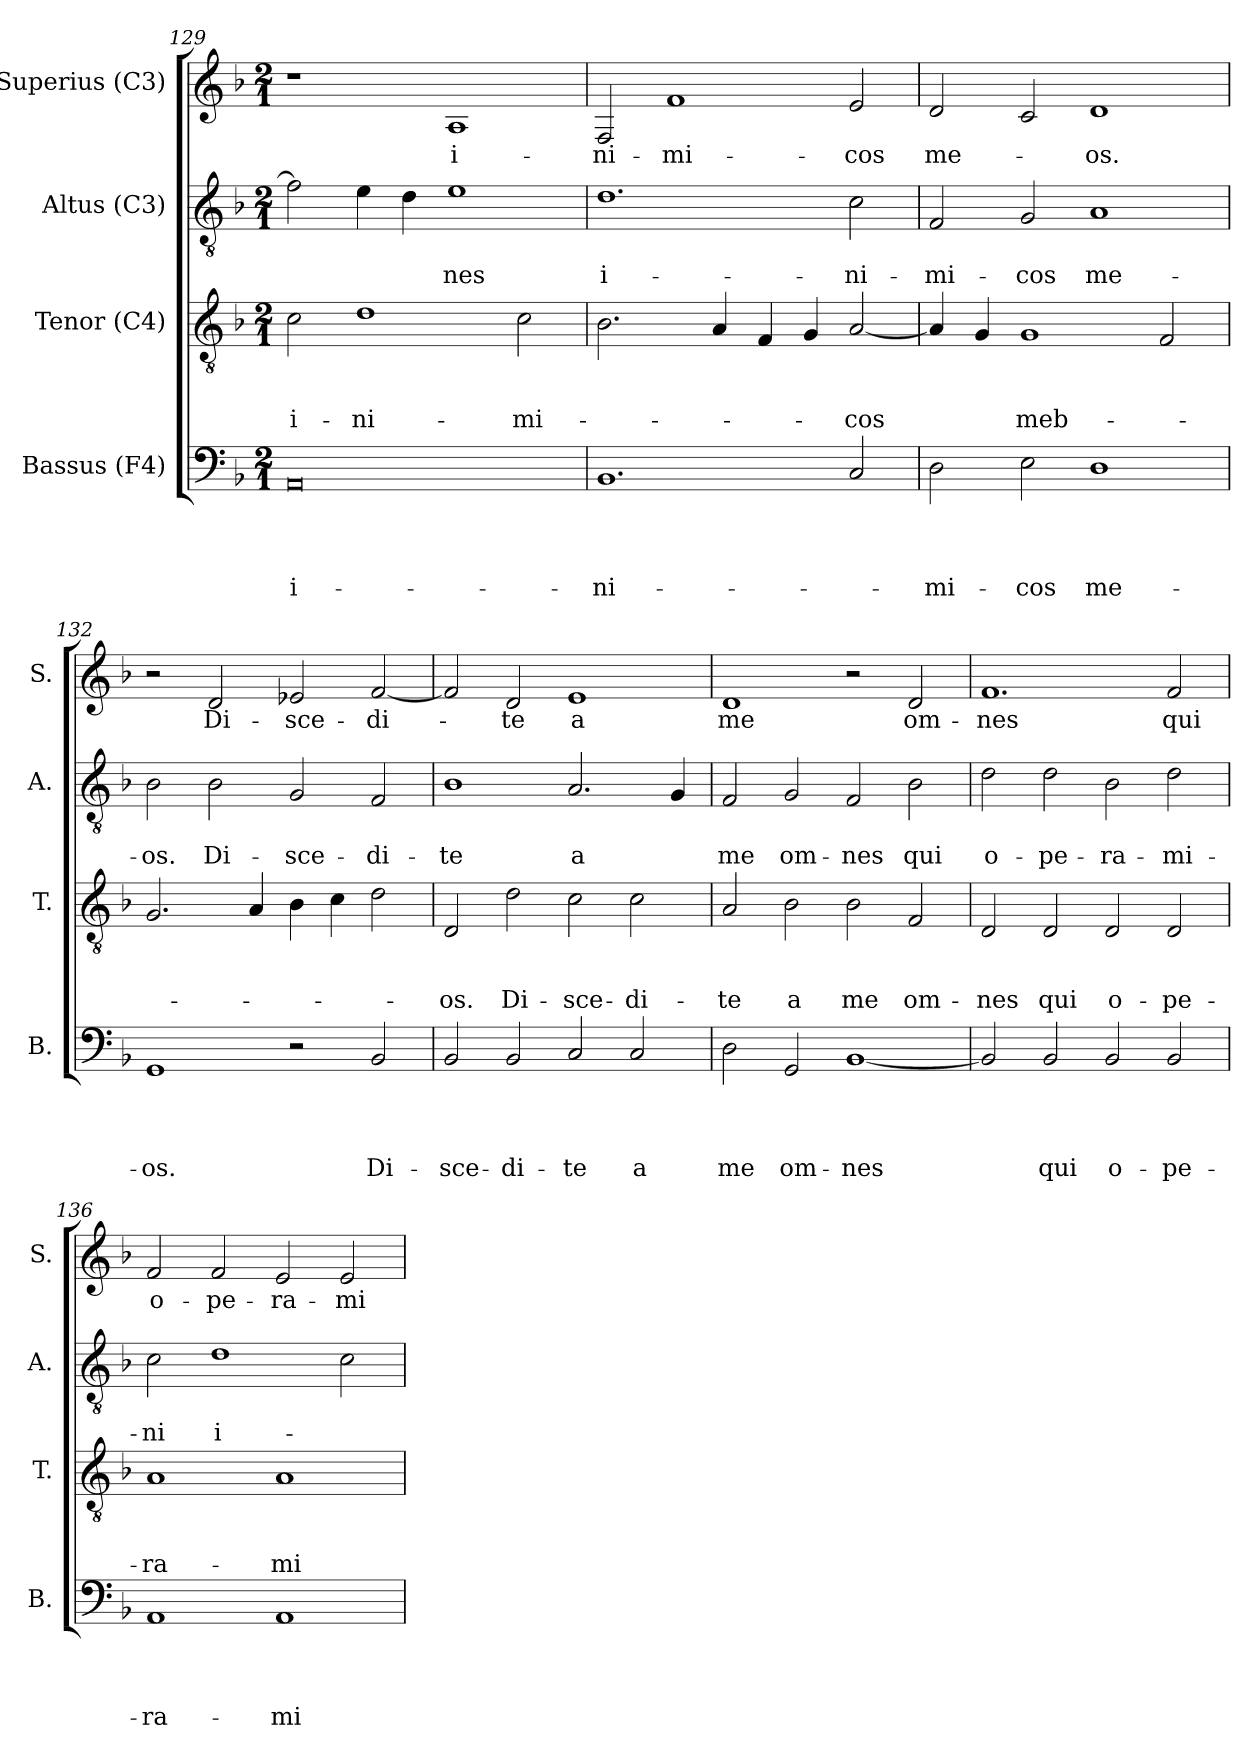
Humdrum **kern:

**kern	**text	**text	**text	**text	**kern	**text	**text	**text	**kern	**text	**text	**kern	**text
*part4	*part4	*part4	*part4	*part4	*part3	*part3	*part3	*part3	*part2	*part2	*part2	*part1	*part1
*staff4	*staff4	*staff4	*staff4	*staff4	*staff3	*staff3	*staff3	*staff3	*staff2	*staff2	*staff2	*staff1	*staff1
*I"Bassus (F4)	*	*	*	*	*I"Tenor (C4)	*	*	*	*I"Altus (C3)	*	*	*I"Superius (C3)	*
*I'B.	*	*	*	*	*I'T.	*	*	*	*I'A.	*	*	*I'S.	*
*clefF4	*	*	*	*	*clefGv2	*	*	*	*clefGv2	*	*	*clefG2	*
*k[b-]	*	*	*	*	*k[b-]	*	*	*	*k[b-]	*	*	*k[b-]	*
*F:	*	*	*	*	*F:	*	*	*	*F:	*	*	*F:	*
*M2/1	*	*	*	*	*M2/1	*	*	*	*M2/1	*	*	*M2/1	*
=129	=129	=129	=129	=129	=129	=129	=129	=129	=129	=129	=129	=129	=129
!	!	!	!	!LO:LY:b:rj	!	!	!	!LO:LY:b	!	!	!	!	!
0AA	.	.	.	i-	2c\	.	.	i-	2f\]	.	.	1r	.
!	!	!	!	!	!	!	!	!LO:LY:b	!	!	!	!	!
.	.	.	.	.	1d	.	.	-ni-	4e\	.	.	.	.
.	.	.	.	.	.	.	.	.	4d\	.	.	.	.
!	!	!	!	!	!	!	!	!	!	!	!LO:LY:b	!	!LO:LY:b:rj
.	.	.	.	.	.	.	.	.	1e	.	-nes	1A	i-
!	!	!	!	!	!	!	!	!LO:LY:b	!	!	!	!	!
.	.	.	.	.	2c\	.	.	-mi-	.	.	.	.	.
=130	=130	=130	=130	=130	=130	=130	=130	=130	=130	=130	=130	=130	=130
!	!	!	!	!LO:LY:b	!	!	!	!	!	!	!LO:LY:b:rj	!	!LO:LY:b
1.BB-	.	.	.	-ni-	2.B-\	.	.	.	1.d	.	i-	2F/	-ni-
!	!	!	!	!	!	!	!	!	!	!	!	!	!LO:LY:b
.	.	.	.	.	.	.	.	.	.	.	.	1f	-mi-
.	.	.	.	.	4A/	.	.	.	.	.	.	.	.
.	.	.	.	.	4F/	.	.	.	.	.	.	.	.
.	.	.	.	.	4G/	.	.	.	.	.	.	.	.
!	!	!	!	!	!	!	!	!LO:LY:b	!	!	!LO:LY:b	!	!LO:LY:b
2C/	.	.	.	.	[<2A/	.	.	-cos	2c\	.	-ni-	2e/	-cos
!!LO:LB:g=z
=131	=131	=131	=131	=131	=131	=131	=131	=131	=131	=131	=131	=131	=131
!	!	!	!	!LO:LY:b	!	!	!	!	!	!	!LO:LY:b	!	!LO:LY:b
2D\	.	.	.	-mi-	4A/]	.	.	.	2F/	.	-mi-	2d/	me-
.	.	.	.	.	4G/	.	.	.	.	.	.	.	.
!	!	!	!	!LO:LY:b	!	!	!	!LO:LY:b:rj	!	!	!LO:LY:b	!	!
2E\	.	.	.	-cos	1G	.	.	meb-	2G/	.	-cos	2c/	.
!	!	!	!	!LO:LY:b	!	!	!	!	!	!	!LO:LY:b	!	!LO:LY:b
1D	.	.	.	me-	.	.	.	.	1A	.	me-	1d	-os.
.	.	.	.	.	2F/	.	.	.	.	.	.	.	.
=132	=132	=132	=132	=132	=132	=132	=132	=132	=132	=132	=132	=132	=132
!	!	!	!	!LO:LY:b	!	!	!	!	!	!	!LO:LY:b	!	!
1GG	.	.	.	-os.	2.G/	.	.	.	2B-\	.	-os.	2r	.
!	!	!	!	!	!	!	!	!	!	!	!LO:LY:b	!	!LO:LY:b
.	.	.	.	.	.	.	.	.	2B-\	.	Di-	2d/	Di-
.	.	.	.	.	4A/	.	.	.	.	.	.	.	.
!	!	!	!	!	!	!	!	!	!	!	!LO:LY:b	!	!LO:LY:b
2r	.	.	.	.	4B-\	.	.	.	2G/	.	-sce-	2e-/	-sce-
.	.	.	.	.	4c\	.	.	.	.	.	.	.	.
!	!	!	!	!LO:LY:b	!	!	!	!	!	!	!LO:LY:b	!	!LO:LY:b
2BB-/	.	.	.	Di-	2d\	.	.	.	2F/	.	-di-	[<2f/	-di-
=133	=133	=133	=133	=133	=133	=133	=133	=133	=133	=133	=133	=133	=133
!	!	!	!	!LO:LY:b	!	!	!	!LO:LY:b	!	!	!LO:LY:b	!	!
2BB-/	.	.	.	-sce-	2D/	.	.	-os.	1B-	.	-te	2f/]	.
!	!	!	!	!LO:LY:b	!	!	!	!LO:LY:b	!	!	!	!	!LO:LY:b
2BB-/	.	.	.	-di-	2d\	.	.	Di-	.	.	.	2d/	-te
!	!	!	!	!LO:LY:b	!	!	!	!LO:LY:b	!	!	!LO:LY:b	!	!LO:LY:b:rj
2C/	.	.	.	-te	2c\	.	.	-sce-	2.A/	.	a	1e	a
!	!	!	!	!LO:LY:b	!	!	!	!LO:LY:b	!	!	!	!	!
2C/	.	.	.	a	2c\	.	.	-di-	.	.	.	.	.
.	.	.	.	.	.	.	.	.	4G/	.	.	.	.
=134	=134	=134	=134	=134	=134	=134	=134	=134	=134	=134	=134	=134	=134
!	!	!	!	!LO:LY:b	!	!	!	!LO:LY:b	!	!	!LO:LY:b	!	!LO:LY:b
2D\	.	.	.	me	2A/	.	.	-te	2F/	.	me	1d	me
!	!	!	!	!LO:LY:b	!	!	!	!LO:LY:b	!	!	!LO:LY:b	!	!
2GG/	.	.	.	om-	2B-\	.	.	a	2G/	.	om-	.	.
!	!	!	!	!LO:LY:b	!	!	!	!LO:LY:b	!	!	!LO:LY:b	!	!
[<1BB-	.	.	.	-nes	2B-\	.	.	me	2F/	.	-nes	2r	.
!	!	!	!	!	!	!	!	!LO:LY:b	!	!	!LO:LY:b	!	!LO:LY:b
.	.	.	.	.	2F/	.	.	om-	2B-\	.	qui	2d/	om-
!!LO:LB:g=z
=135	=135	=135	=135	=135	=135	=135	=135	=135	=135	=135	=135	=135	=135
!	!	!	!	!	!	!	!	!LO:LY:b	!	!	!LO:LY:b	!	!LO:LY:b
2BB-/]	.	.	.	.	2D/	.	.	-nes	2d\	.	o-	1.f	-nes
!	!	!	!	!LO:LY:b	!	!	!	!LO:LY:b	!	!	!LO:LY:b	!	!
2BB-/	.	.	.	qui	2D/	.	.	qui	2d\	.	-pe-	.	.
!	!	!	!	!LO:LY:b	!	!	!	!LO:LY:b	!	!	!LO:LY:b	!	!
2BB-/	.	.	.	o-	2D/	.	.	o-	2B-\	.	-ra-	.	.
!	!	!	!	!LO:LY:b	!	!	!	!LO:LY:b	!	!	!LO:LY:b	!	!LO:LY:b
2BB-/	.	.	.	-pe-	2D/	.	.	-pe-	2d\	.	-mi-	2f/	qui
=136	=136	=136	=136	=136	=136	=136	=136	=136	=136	=136	=136	=136	=136
!	!	!	!	!LO:LY:b	!	!	!	!LO:LY:b	!	!	!LO:LY:b	!	!LO:LY:b
1AA	.	.	.	-ra-	1A	.	.	-ra-	2c\	.	-ni	2f/	o-
!	!	!	!	!	!	!	!	!	!	!	!LO:LY:b:rj	!	!LO:LY:b
.	.	.	.	.	.	.	.	.	1d	.	i-	2f/	-pe-
!	!	!	!	!LO:LY:b	!	!	!	!LO:LY:b	!	!	!	!	!LO:LY:b
1AA	.	.	.	-mi-	1A	.	.	-mi-	.	.	.	2e/	-ra-
!	!	!	!	!	!	!	!	!	!	!	!	!	!LO:LY:b
.	.	.	.	.	.	.	.	.	2c\	.	.	2e/	-mi-
=	=	=	=	=	=	=	=	=	=	=	=	=	=
*-	*-	*-	*-	*-	*-	*-	*-	*-	*-	*-	*-	*-	*-
